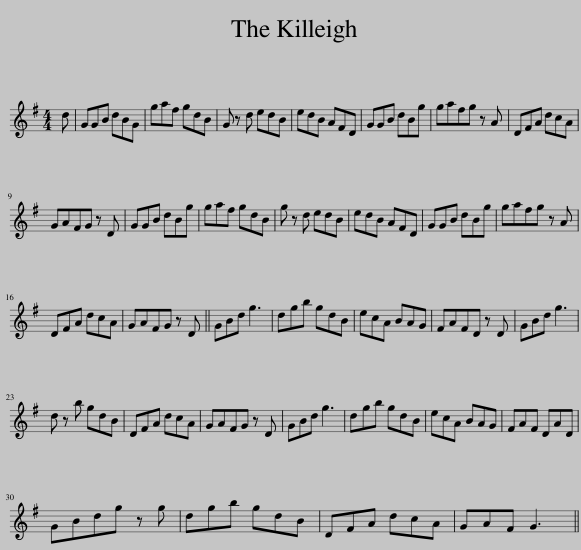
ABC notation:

X:1
L:1/8
M:4/4
I:linebreak $
K:G
V:1 treble
V:1
 d | GGB dBG | gaf gdB | G z d edB | edB AFD | %5
 GGB dBg | gafg z A | DFA dcA |$ GAFG z D | GGB dBg | %10
 gaf gdB | g z d edB | edB AFD | GGB dBg | gafg z A |$ %15
 DFA dcA | GAFG z D || GBd g3 | dgb gdB | ecA BAG | %20
 FAFD z D | GBd g3 |$ d z b gdB | DFA dcA | GAFG z D | %25
 GBd g3 | dgb gdB | ecA BAG | FAF DAD |$ GBdg z g | %30
 dgb gdB | DFA dcA | GAF G3 || %33
